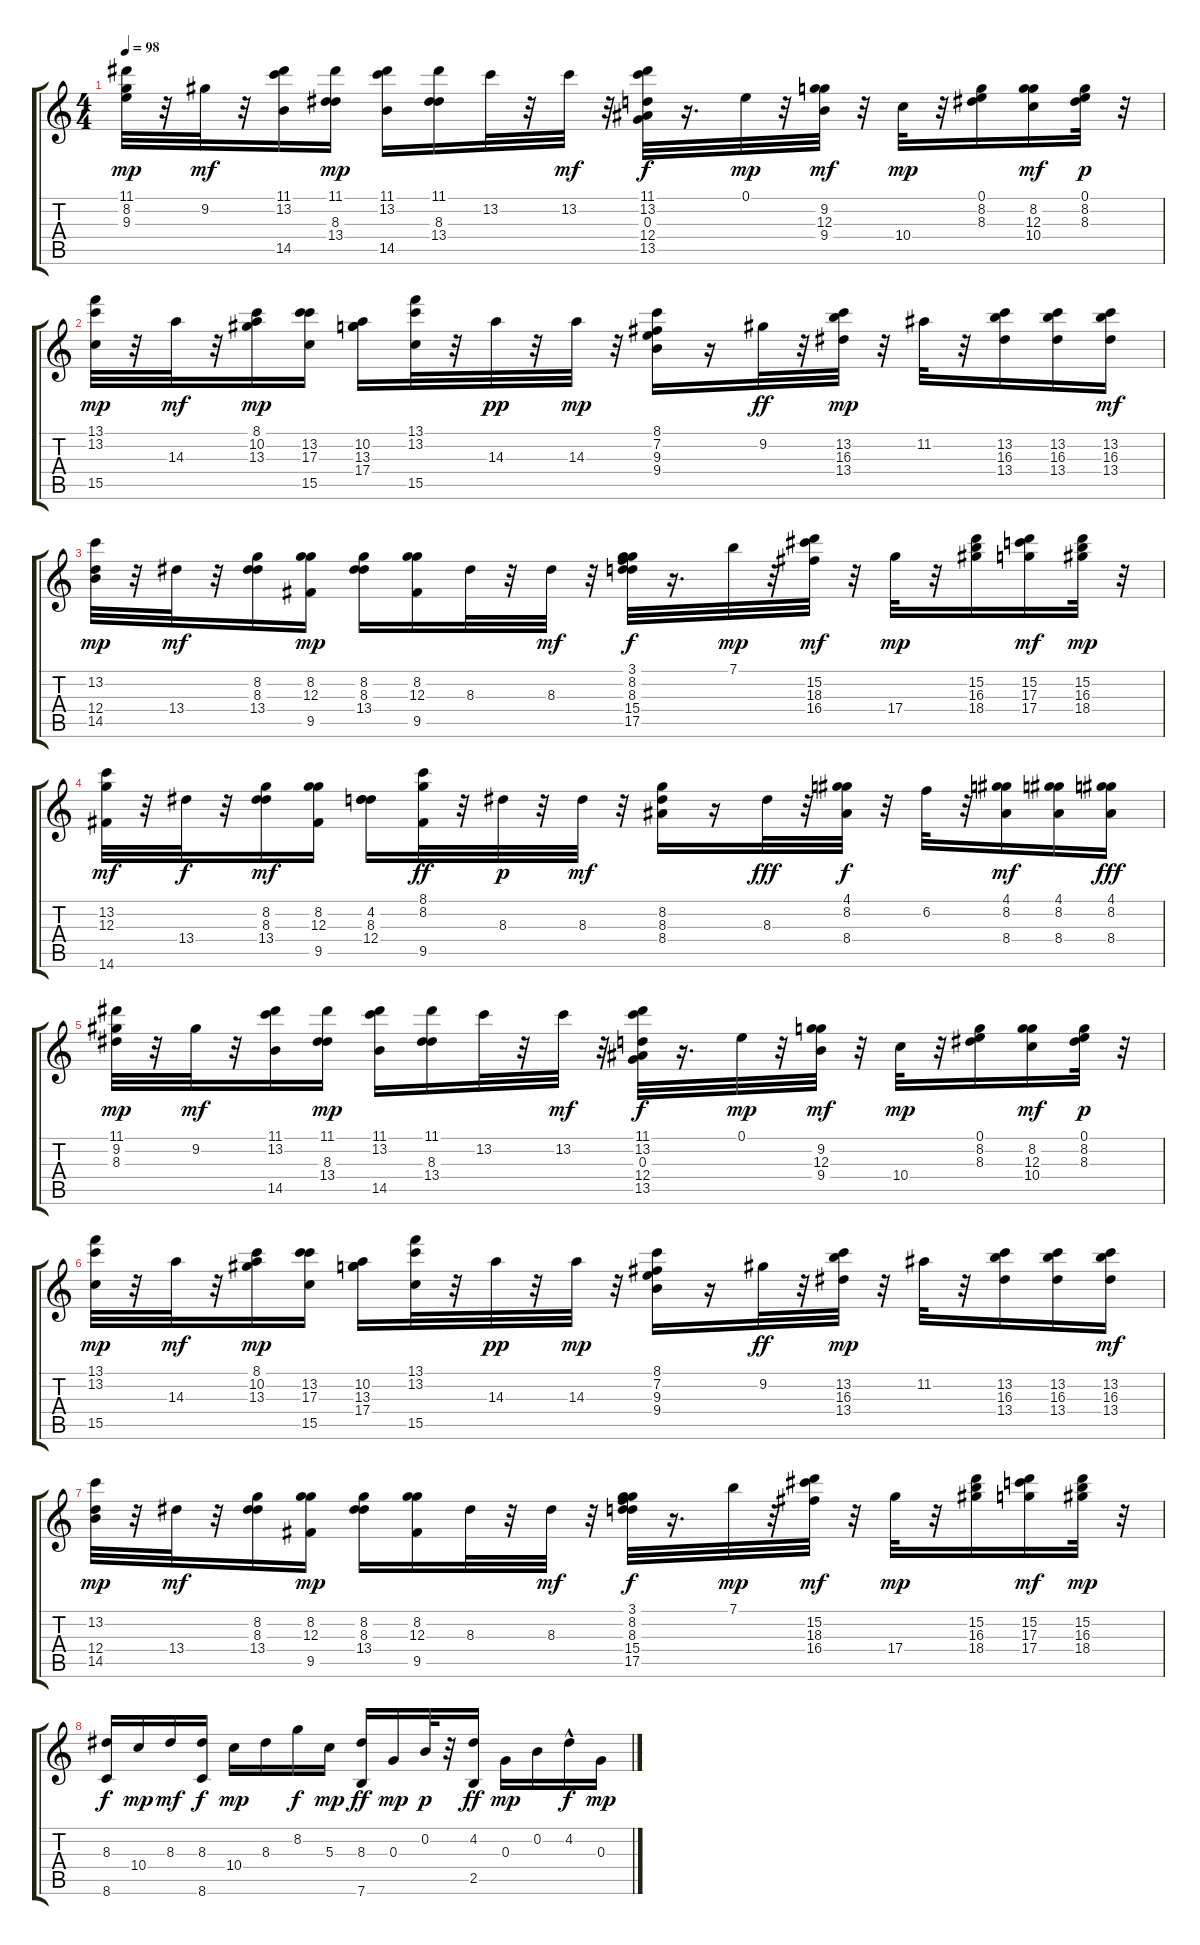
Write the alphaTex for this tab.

\track "" {instrument electricguitarmuted}
\staff {score tabs}
\tuning (E4 B3 G3 D3 A2 E2) {hide}
\ts (4 4)
\tempo 98
\clef g2
\ks c
(11.1 8.2 9.3).32{dy mp} r.32 9.2.32{dy mf} r.32 (11.1 13.2 14.5).16 (11.1 8.3 13.4).16{dy mp} (11.1 13.2 14.5).16 (11.1 8.3 13.4).16 13.2.32 r.32 13.2.32{dy mf} r.32 (11.1 13.2 0.3 12.4 13.5).32{dy f} r.16{d} 0.1.32{dy mp} r.32 (9.2 12.3 9.4).32{dy mf} r.32 10.4.32{dy mp} r.32 (0.1 8.2 8.3).16 (8.2 12.3 10.4).16{dy mf} (0.1 8.2 8.3).32{dy p} r.32 |
(13.1 13.2 15.5).32{dy mp} r.32 14.3.32{dy mf} r.32 (8.1 10.2 13.3).16{dy mp} (13.2 17.3 15.5).16 (10.2 13.3 17.4).16 (13.1 13.2 15.5).32 r.32 14.3.32{dy pp} r.32 14.3.32{dy mp} r.32 (8.1 7.2 9.3 9.4).16 r.16 9.2.32{dy ff} r.32 (13.2 16.3 13.4).32{dy mp} r.32 11.2.32 r.32 (13.2 16.3 13.4).16 (13.2 16.3 13.4).16 (13.2 16.3 13.4).16{dy mf} |
(13.2 12.4 14.5).32{dy mp} r.32 13.4.32{dy mf} r.32 (8.2 8.3 13.4).16 (8.2 12.3 9.5).16{dy mp} (8.2 8.3 13.4).16 (8.2 12.3 9.5).16 8.3.32 r.32 8.3.32{dy mf} r.32 (3.1 8.2 8.3 15.4 17.5).32{dy f} r.16{d} 7.1.32{dy mp} r.32 (15.2 18.3 16.4).32{dy mf} r.32 17.4.32{dy mp} r.32 (15.2 16.3 18.4).16 (15.2 17.3 17.4).16{dy mf} (15.2 16.3 18.4).32{dy mp} r.32 |
(13.2 12.3 14.6).32{dy mf} r.32 13.4.32{dy f} r.32 (8.2 8.3 13.4).16{dy mf} (8.2 12.3 9.5).16 (4.2 8.3 12.4).16 (8.1 8.2 9.5).32{dy ff} r.32 8.3.32{dy p} r.32 8.3.32{dy mf} r.32 (8.2 8.3 8.4).16 r.16 8.3.32{dy fff} r.32 (4.1 8.2 8.4).32{dy f} r.32 6.2.32 r.32 (4.1 8.2 8.4).16{dy mf} (4.1 8.2 8.4).16 (4.1 8.2 8.4).16{dy fff} |
(11.1 9.2 8.3).32{dy mp} r.32 9.2.32{dy mf} r.32 (11.1 13.2 14.5).16 (11.1 8.3 13.4).16{dy mp} (11.1 13.2 14.5).16 (11.1 8.3 13.4).16 13.2.32 r.32 13.2.32{dy mf} r.32 (11.1 13.2 0.3 12.4 13.5).32{dy f} r.16{d} 0.1.32{dy mp} r.32 (9.2 12.3 9.4).32{dy mf} r.32 10.4.32{dy mp} r.32 (0.1 8.2 8.3).16 (8.2 12.3 10.4).16{dy mf} (0.1 8.2 8.3).32{dy p} r.32 |
(13.1 13.2 15.5).32{dy mp} r.32 14.3.32{dy mf} r.32 (8.1 10.2 13.3).16{dy mp} (13.2 17.3 15.5).16 (10.2 13.3 17.4).16 (13.1 13.2 15.5).32 r.32 14.3.32{dy pp} r.32 14.3.32{dy mp} r.32 (8.1 7.2 9.3 9.4).16 r.16 9.2.32{dy ff} r.32 (13.2 16.3 13.4).32{dy mp} r.32 11.2.32 r.32 (13.2 16.3 13.4).16 (13.2 16.3 13.4).16 (13.2 16.3 13.4).16{dy mf} |
(13.2 12.4 14.5).32{dy mp} r.32 13.4.32{dy mf} r.32 (8.2 8.3 13.4).16 (8.2 12.3 9.5).16{dy mp} (8.2 8.3 13.4).16 (8.2 12.3 9.5).16 8.3.32 r.32 8.3.32{dy mf} r.32 (3.1 8.2 8.3 15.4 17.5).32{dy f} r.16{d} 7.1.32{dy mp} r.32 (15.2 18.3 16.4).32{dy mf} r.32 17.4.32{dy mp} r.32 (15.2 16.3 18.4).16 (15.2 17.3 17.4).16{dy mf} (15.2 16.3 18.4).32{dy mp} r.32 |
(8.3 8.6).16{dy f instrument electricguitarmuted} 10.4.16{dy mp} 8.3.16{dy mf} (8.3 8.6).16{dy f} 10.4.16{dy mp} 8.3.16 8.2.16{dy f} 5.3.16{dy mp} (8.3 7.6).16{dy ff} 0.3.16{dy mp} 0.2.32{dy p} r.32 (4.2 2.5).16{dy ff} 0.3.16{dy mp} 0.2.16 4.2{hac}.16{dy f} 0.3.16{dy mp}
